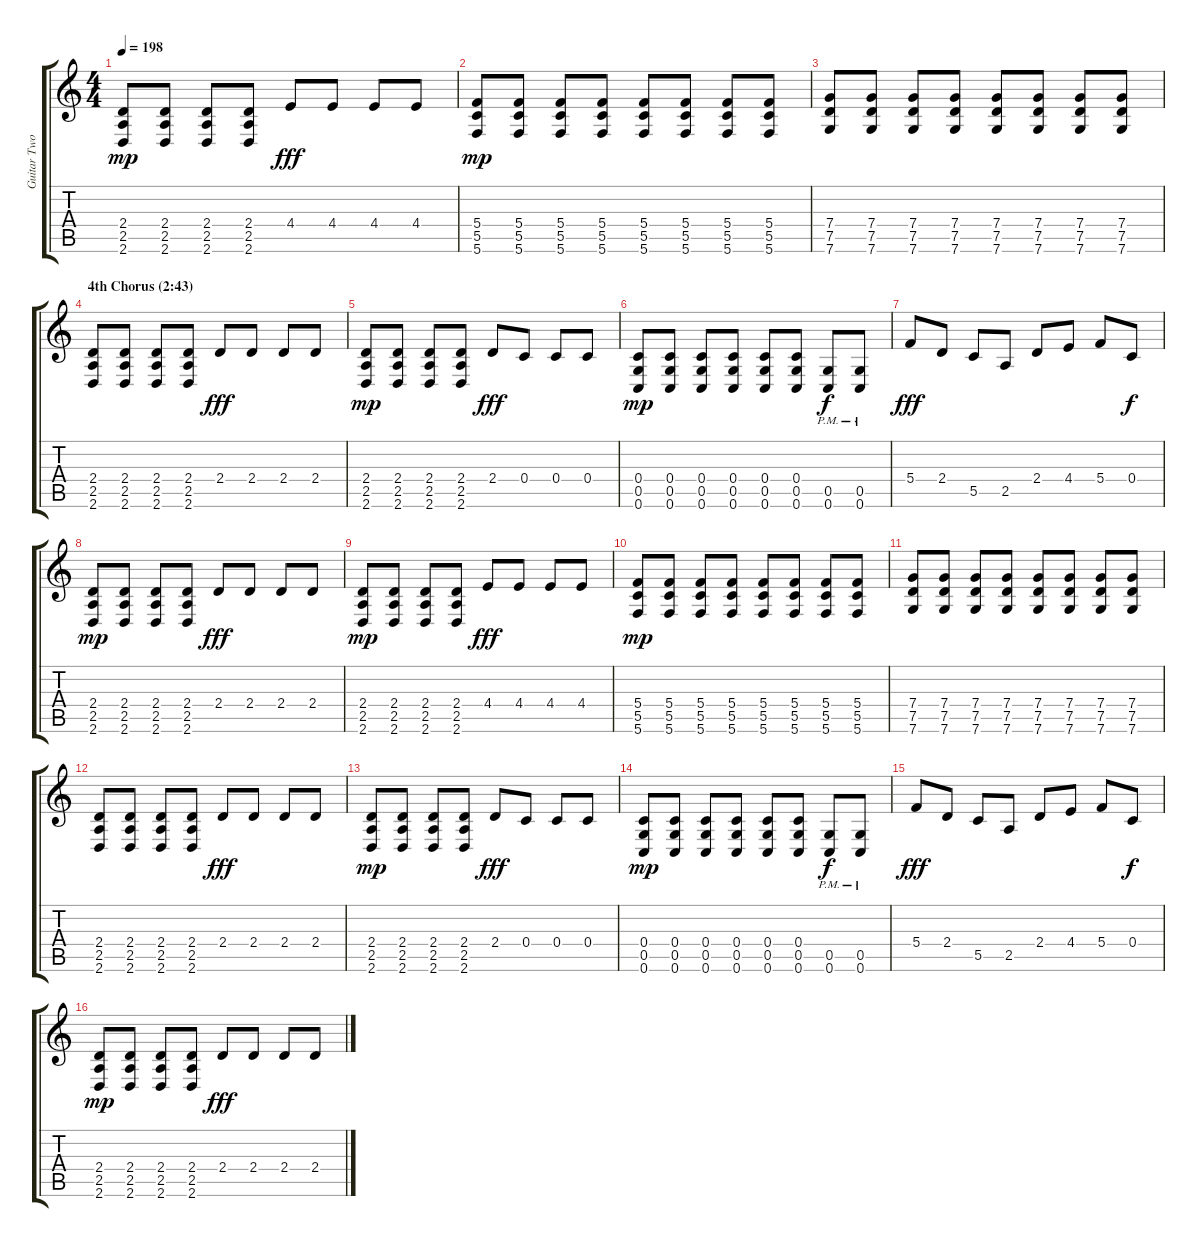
\track ("Guitar Two" "Guitar Two") {instrument overdrivenguitar}
\staff {score tabs}
\tuning (D4 A3 F3 C3 G2 C2) {hide}
\ts (4 4)
\tempo 198
\clef g2
\ks c
(2.4 2.5 2.6).8{dy mp} (2.4 2.5 2.6).8 (2.4 2.5 2.6).8 (2.4 2.5 2.6).8 4.4.8{dy fff} 4.4.8 4.4.8 4.4.8 |
(5.4 5.5 5.6).8{dy mp} (5.4 5.5 5.6).8 (5.4 5.5 5.6).8 (5.4 5.5 5.6).8 (5.4 5.5 5.6).8 (5.4 5.5 5.6).8 (5.4 5.5 5.6).8 (5.4 5.5 5.6).8 |
(7.4 7.5 7.6).8 (7.4 7.5 7.6).8 (7.4 7.5 7.6).8 (7.4 7.5 7.6).8 (7.4 7.5 7.6).8 (7.4 7.5 7.6).8 (7.4 7.5 7.6).8 (7.4 7.5 7.6).8 |
\section ("" "4th Chorus (2:43)")
(2.4 2.5 2.6).8 (2.4 2.5 2.6).8 (2.4 2.5 2.6).8 (2.4 2.5 2.6).8 2.4.8{dy fff} 2.4.8 2.4.8 2.4.8 |
(2.4 2.5 2.6).8{dy mp} (2.4 2.5 2.6).8 (2.4 2.5 2.6).8 (2.4 2.5 2.6).8 2.4.8{dy fff} 0.4.8 0.4.8 0.4.8 |
(0.4 0.5 0.6).8{dy mp} (0.4 0.5 0.6).8 (0.4 0.5 0.6).8 (0.4 0.5 0.6).8 (0.4 0.5 0.6).8 (0.4 0.5 0.6).8 (0.5{pm} 0.6{pm}).8{dy f} (0.5{pm} 0.6{pm}).8 |
5.4.8{dy fff} 2.4.8 5.5.8 2.5.8 2.4.8 4.4.8 5.4.8 0.4.8{dy f} |
(2.4 2.5 2.6).8{dy mp} (2.4 2.5 2.6).8 (2.4 2.5 2.6).8 (2.4 2.5 2.6).8 2.4.8{dy fff} 2.4.8 2.4.8 2.4.8 |
(2.4 2.5 2.6).8{dy mp} (2.4 2.5 2.6).8 (2.4 2.5 2.6).8 (2.4 2.5 2.6).8 4.4.8{dy fff} 4.4.8 4.4.8 4.4.8 |
(5.4 5.5 5.6).8{dy mp} (5.4 5.5 5.6).8 (5.4 5.5 5.6).8 (5.4 5.5 5.6).8 (5.4 5.5 5.6).8 (5.4 5.5 5.6).8 (5.4 5.5 5.6).8 (5.4 5.5 5.6).8 |
(7.4 7.5 7.6).8 (7.4 7.5 7.6).8 (7.4 7.5 7.6).8 (7.4 7.5 7.6).8 (7.4 7.5 7.6).8 (7.4 7.5 7.6).8 (7.4 7.5 7.6).8 (7.4 7.5 7.6).8 |
(2.4 2.5 2.6).8 (2.4 2.5 2.6).8 (2.4 2.5 2.6).8 (2.4 2.5 2.6).8 2.4.8{dy fff} 2.4.8 2.4.8 2.4.8 |
(2.4 2.5 2.6).8{dy mp} (2.4 2.5 2.6).8 (2.4 2.5 2.6).8 (2.4 2.5 2.6).8 2.4.8{dy fff} 0.4.8 0.4.8 0.4.8 |
(0.4 0.5 0.6).8{dy mp} (0.4 0.5 0.6).8 (0.4 0.5 0.6).8 (0.4 0.5 0.6).8 (0.4 0.5 0.6).8 (0.4 0.5 0.6).8 (0.5{pm} 0.6{pm}).8{dy f} (0.5{pm} 0.6{pm}).8 |
5.4.8{dy fff} 2.4.8 5.5.8 2.5.8 2.4.8 4.4.8 5.4.8 0.4.8{dy f} |
(2.4 2.5 2.6).8{dy mp} (2.4 2.5 2.6).8 (2.4 2.5 2.6).8 (2.4 2.5 2.6).8 2.4.8{dy fff} 2.4.8 2.4.8 2.4.8
